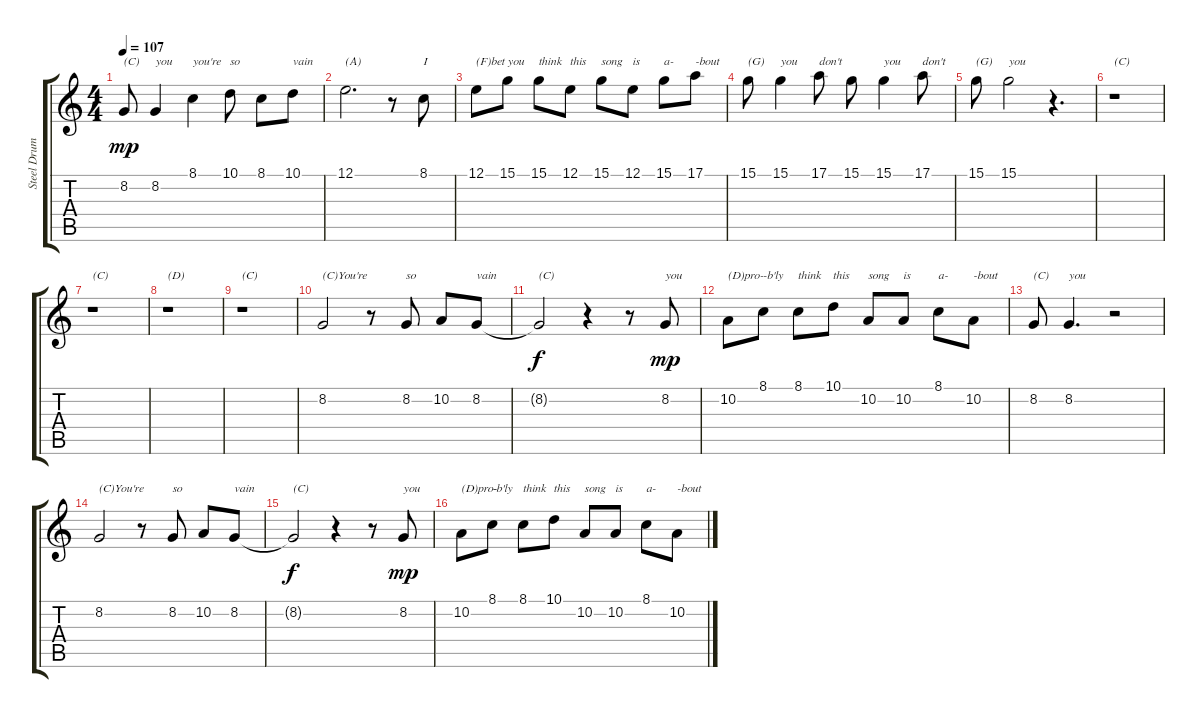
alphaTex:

\track ("Steel Drums" "Steel Drum") {instrument steeldrums}
\staff {score tabs}
\tuning (E4 B3 G3 D3 A2 E2) {hide}
\ts (4 4)
\tempo 107
\clef g2
\ks c
8.2.8{txt "(C)" dy mp} 8.2.4{txt "you"} 8.1.4{txt "you're"} 10.1.8{txt "so"} 8.1.8 10.1.8{txt "vain"} |
12.1.2{d txt "(A)"} r.8 8.1.8{txt "I"} |
12.1.8{txt "(F)bet"} 15.1.8{txt "you"} 15.1.8{txt "think"} 12.1.8{txt "this"} 15.1.8{txt "song"} 12.1.8{txt "is"} 15.1.8{txt "a-"} 17.1.8{txt "-bout"} |
15.1.8{txt "(G)"} 15.1.4{txt "you"} 17.1.8{txt "don't"} 15.1.8 15.1.4{txt "you"} 17.1.8{txt "don't"} |
15.1.8{txt "(G)"} 15.1.2{txt "you"} r.4{d} |
r.1{txt "(C)"} |
r.1{txt "(C)"} |
r.1{txt "(D)"} |
r.1{txt "(C)"} |
8.2.2{txt "(C)You're"} r.8 8.2.8{txt "so"} 10.2.8 8.2.8{txt "vain"} |
8.2{t}.2{txt "(C)" dy f} r.4 r.8 8.2.8{txt "you" dy mp} |
10.2.8{txt "(D)pro-"} 8.1.8{txt "-b'ly"} 8.1.8{txt "think"} 10.1.8{txt "this"} 10.2.8{txt "song"} 10.2.8{txt "is"} 8.1.8{txt "a-"} 10.2.8{txt "-bout"} |
8.2.8{txt "(C)"} 8.2.4{d txt "you"} r.2 |
8.2.2{txt "(C)You're"} r.8 8.2.8{txt "so"} 10.2.8 8.2.8{txt "vain"} |
8.2{t}.2{txt "(C)" dy f} r.4 r.8 8.2.8{txt "you" dy mp} |
10.2.8{txt "(D)pro-"} 8.1.8{txt "-b'ly"} 8.1.8{txt "think"} 10.1.8{txt "this"} 10.2.8{txt "song"} 10.2.8{txt "is"} 8.1.8{txt "a-"} 10.2.8{txt "-bout"}
